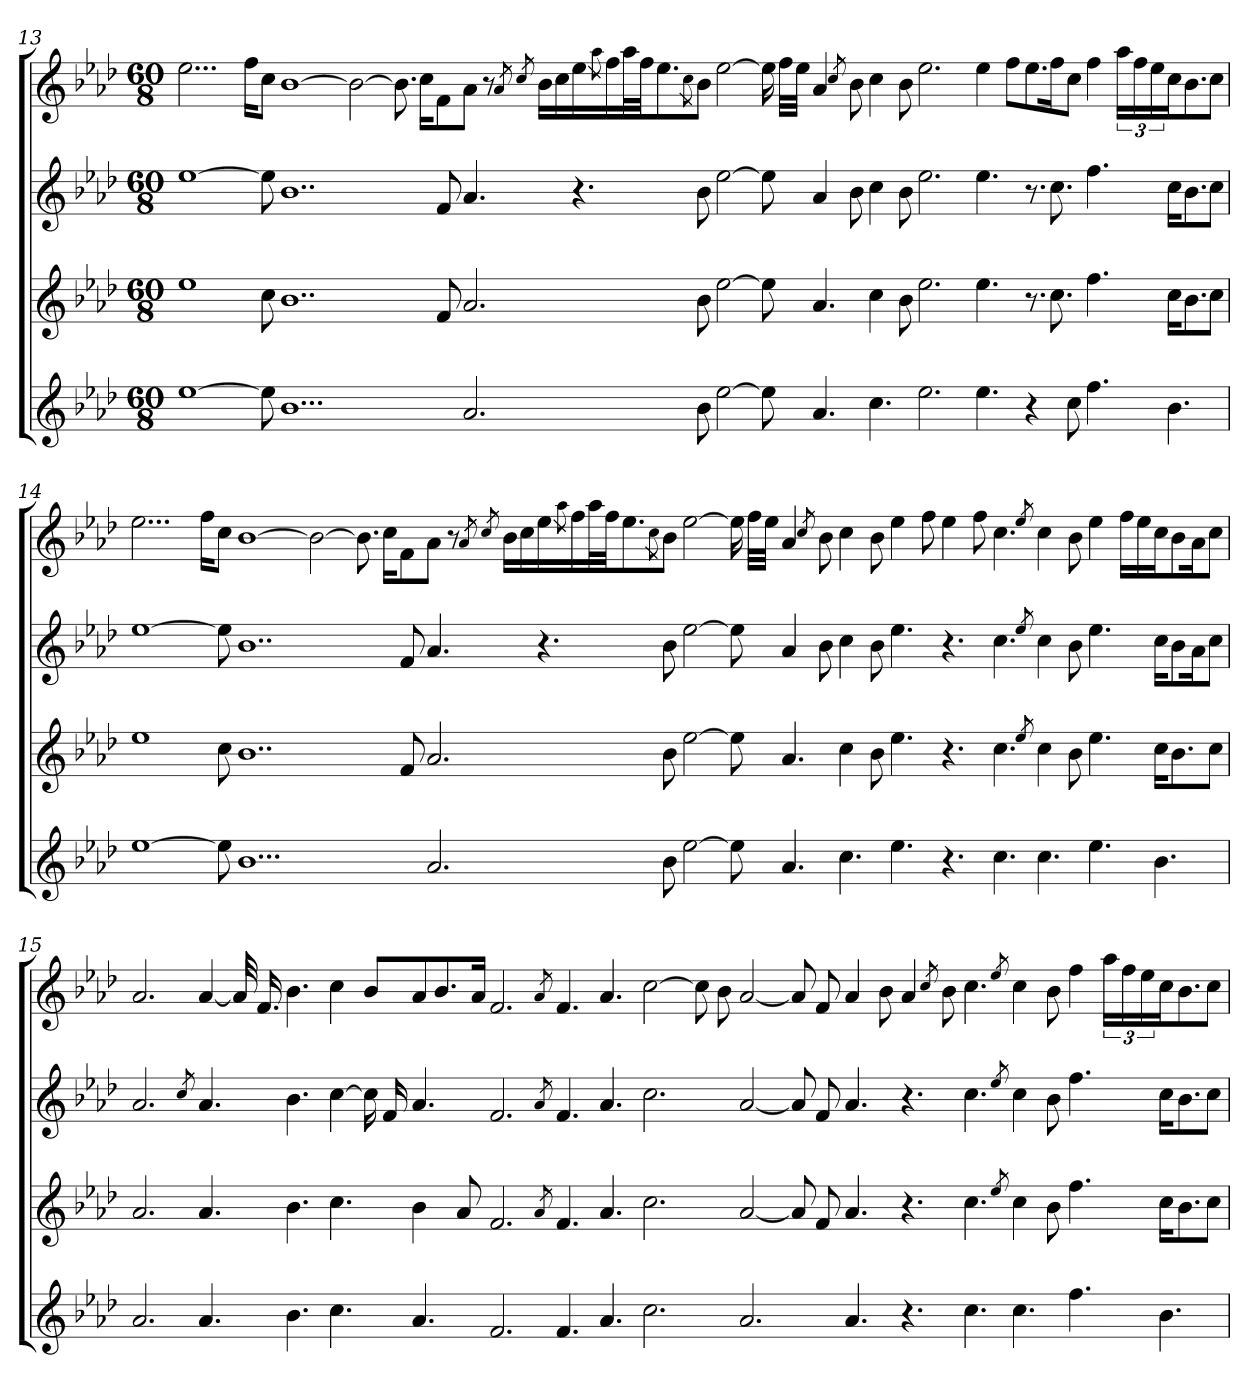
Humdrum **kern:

**kern	**kern	**kern	**kern
*part4	*part3	*part2	*part1
*staff4	*staff3	*staff2	*staff1
*clefG2	*clefG2	*clefG2	*clefG2
*k[b-e-a-d-]	*k[b-e-a-d-]	*k[b-e-a-d-]	*k[b-e-a-d-]
*M60/8	*M60/8	*M60/8	*M60/8
=13	=13	=13	=13
[1ee-	1ee-	[1ee-	2...ee-
.	.	.	16ff\KL
8ee-]	8cc	8ee-]	8cc\J
1...b-	1..b-	1..b-	[1b-
.	.	.	2b-_
.	.	.	8.b-]
.	.	.	16cc\KL
.	8f	8f	8f\
2.a-	2.a-	4.a-	8a-\J
.	.	.	8r
.	.	.	8qa-
.	.	.	8qcc
.	.	.	16b-\LL
.	.	.	16cc\
.	.	4.r	16ee-\
.	.	.	8qaa-\
.	.	.	16ff\
.	.	.	32aa-\L
.	.	.	32ff\JJ
.	.	.	8.ee-\
.	.	.	8qcc\
8b-	8b-	8b-	8b-\J
[2ee-	[2ee-	[2ee-	[2ee-
8ee-]	8ee-]	8ee-]	16ee-]
.	.	.	32ff\LLL
.	.	.	32ee-\JJJ
4.a-	4.a-	4a-	4a-
.	.	.	8qcc
.	.	8b-	8b-
4.cc	4cc	4cc	4cc
.	8b-	8b-	8b-
2.ee-	2.ee-	2.ee-	2.ee-
4.ee-	4.ee-	4.ee-	4ee-
.	.	.	8ff\L
4r	8.r	8.r	8.ee-\
.	8.cc	8.cc	16ff\K
8cc	.	.	8cc\J
4.ff	4.ff	4.ff	4ff
.	.	.	24aa-\LL
.	.	.	24ff\
.	.	.	24ee-\
4.b-	16cc\KL	16cc\KL	16cc\J
.	8.b-\	8.b-\	8.b-\
.	8cc\J	8cc\J	8cc\J
=14	=14	=14	=14
[1ee-	1ee-	[1ee-	2...ee-
.	.	.	16ff\KL
8ee-]	8cc	8ee-]	8cc\J
1...b-	1..b-	1..b-	[1b-
.	.	.	2b-_
.	.	.	8.b-]
.	.	.	16cc\KL
.	8f	8f	8f\
2.a-	2.a-	4.a-	8a-\J
.	.	.	8r
.	.	.	8qa-
.	.	.	8qcc
.	.	.	16b-\LL
.	.	.	16cc\
.	.	4.r	16ee-\
.	.	.	8qaa-\
.	.	.	16ff\
.	.	.	32aa-\L
.	.	.	32ff\JJ
.	.	.	8.ee-\
.	.	.	8qcc\
8b-	8b-	8b-	8b-\J
[2ee-	[2ee-	[2ee-	[2ee-
8ee-]	8ee-]	8ee-]	16ee-]
.	.	.	32ff\LLL
.	.	.	32ee-\JJJ
4.a-	4.a-	4a-	4a-
.	.	.	8qcc
.	.	8b-	8b-
4.cc	4cc	4cc	4cc
.	8b-	8b-	8b-
4.ee-	4.ee-	4.ee-	4ee-
.	.	.	8ff
4.r	4.r	4.r	4ee-
.	.	.	8ff
4.cc	4.cc	4.cc	4.cc
.	8qee-	8qee-	8qee-
4.cc	4cc	4cc	4cc
.	8b-	8b-	8b-
4.ee-	4.ee-	4.ee-	4ee-
.	.	.	16ff\LL
.	.	.	16ee-\
4.b-	16cc\KL	16cc\KL	16cc\J
.	8.b-\	8b-\	8b-\
.	.	16a-\K	16a-\K
.	8cc\J	8cc\J	8cc\J
=15	=15	=15	=15
2.a-	2.a-	2.a-	2.a-
.	.	8qcc	.
4.a-	4.a-	4.a-	[4a-
.	.	.	32a-]
.	.	.	16.f
4.b-	4.b-	4.b-	4.b-
4.cc	4.cc	[4cc	4cc
.	.	16cc]	8b-/L
.	.	16f	.
4.a-	4b-	4.a-	8a-/
.	.	.	8.b-/
.	8a-	.	.
.	.	.	16a-/Jk
2.f	2.f	2.f	2.f
.	8qa-	8qa-	8qa-
4.f	4.f	4.f	4.f
4.a-	4.a-	4.a-	4.a-
2.cc	2.cc	2.cc	[2cc
.	.	.	8cc]
.	.	.	8b-
2.a-	[2a-	[2a-	[2a-
.	8a-]	8a-]	8a-]
.	8f	8f	8f
4.a-	4.a-	4.a-	4a-
.	.	.	8b-
4.r	4.r	4.r	4a-
.	.	.	8qcc
.	.	.	8b-
4.cc	4.cc	4.cc	4.cc
.	8qee-	8qee-	8qee-
4.cc	4cc	4cc	4cc
.	8b-	8b-	8b-
4.ff	4.ff	4.ff	4ff
.	.	.	24aa-\LL
.	.	.	24ff\
.	.	.	24ee-\
4.b-	16cc\KL	16cc\KL	16cc\J
.	8.b-\	8.b-\	8.b-\
.	8cc\J	8cc\J	8cc\J
=	=	=	=
*-	*-	*-	*-
